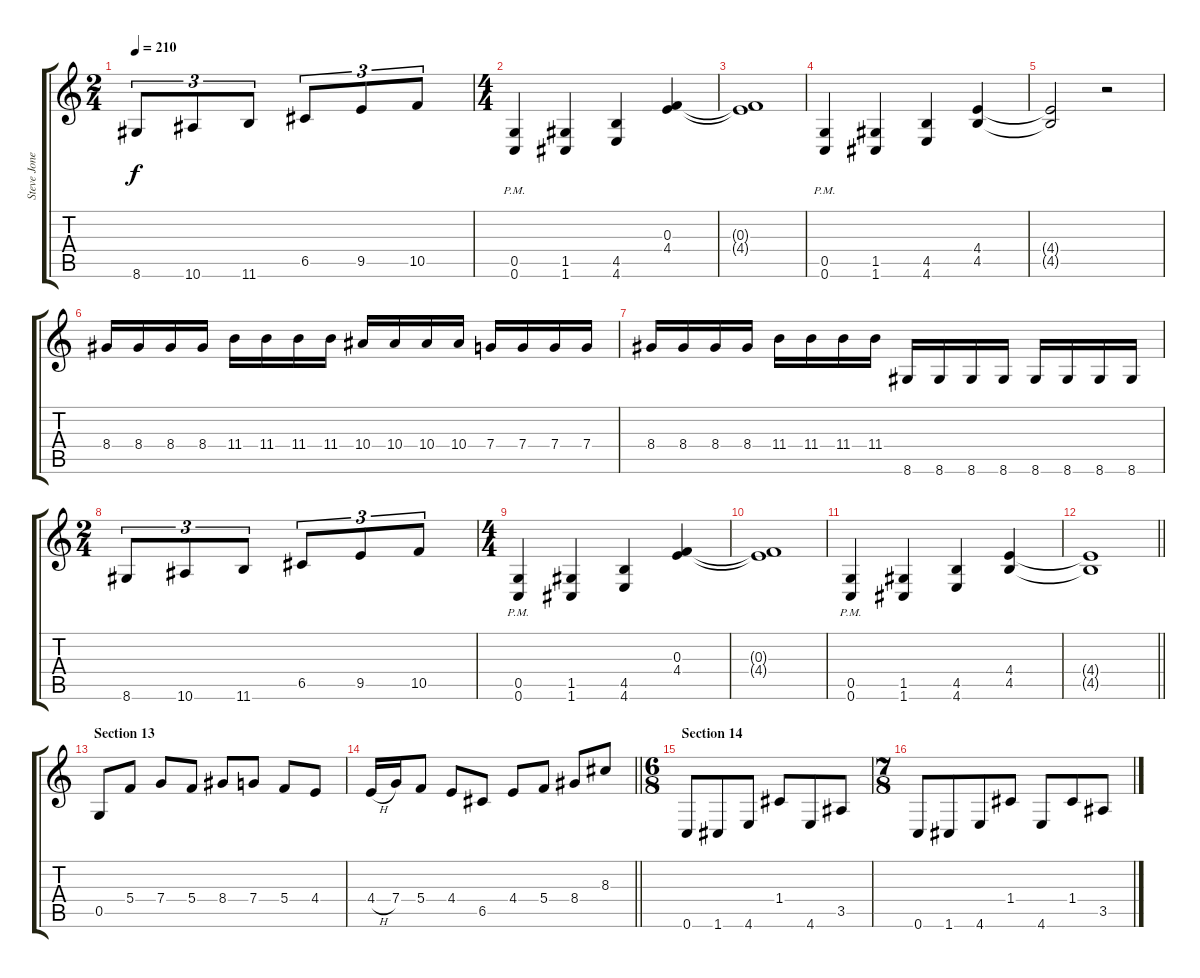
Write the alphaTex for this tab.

\track ("Steve Jones - guitar" "Steve Jone") {instrument distortionguitar}
\staff {score tabs}
\tuning (D4 A3 F3 C3 G2 C2) {hide}
\ts (2 4)
\tempo 210
\clef g2
\ks c
8.6.8{tu (3 2) dy f} 10.6.8{tu (3 2)} 11.6.8{tu (3 2)} 6.5.8{tu (3 2)} 9.5.8{tu (3 2)} 10.5.8{tu (3 2)} |
\ts (4 4)
(0.5{pm} 0.6{pm}).4 (1.5 1.6).4 (4.5 4.6).4 (0.3 4.4).4 |
(0.3{t} 4.4{t}).1 |
(0.5{pm} 0.6{pm}).4 (1.5 1.6).4 (4.5 4.6).4 (4.4 4.5).4 |
(4.4{t} 4.5{t}).2 r.2 |
8.4.16 8.4.16 8.4.16 8.4.16 11.4.16 11.4.16 11.4.16 11.4.16 10.4.16 10.4.16 10.4.16 10.4.16 7.4.16 7.4.16 7.4.16 7.4.16 |
8.4.16 8.4.16 8.4.16 8.4.16 11.4.16 11.4.16 11.4.16 11.4.16 8.6.16 8.6.16 8.6.16 8.6.16 8.6.16 8.6.16 8.6.16 8.6.16 |
\ts (2 4)
8.6.8{tu (3 2)} 10.6.8{tu (3 2)} 11.6.8{tu (3 2)} 6.5.8{tu (3 2)} 9.5.8{tu (3 2)} 10.5.8{tu (3 2)} |
\ts (4 4)
(0.5{pm} 0.6{pm}).4 (1.5 1.6).4 (4.5 4.6).4 (0.3 4.4).4 |
(0.3{t} 4.4{t}).1 |
(0.5{pm} 0.6{pm}).4 (1.5 1.6).4 (4.5 4.6).4 (4.4 4.5).4 |
\barLineRight lightlight
(4.4{t} 4.5{t}).1 |
\section ("" "Section 13")
0.5.8 5.4.8 7.4.8 5.4.8 8.4.8 7.4.8 5.4.8 4.4.8 |
\barLineRight lightlight
4.4{h}.16 7.4.16 5.4.8 4.4.8 6.5.8 4.4.8 5.4.8 8.4.8 8.3.8 |
\ts (6 8)
\section ("" "Section 14")
0.6.8 1.6.8 4.6.8 1.4.8 4.6.8 3.5.8 |
\ts (7 8)
0.6.8 1.6.8 4.6.8 1.4.8 4.6.8 1.4.8 3.5.8
